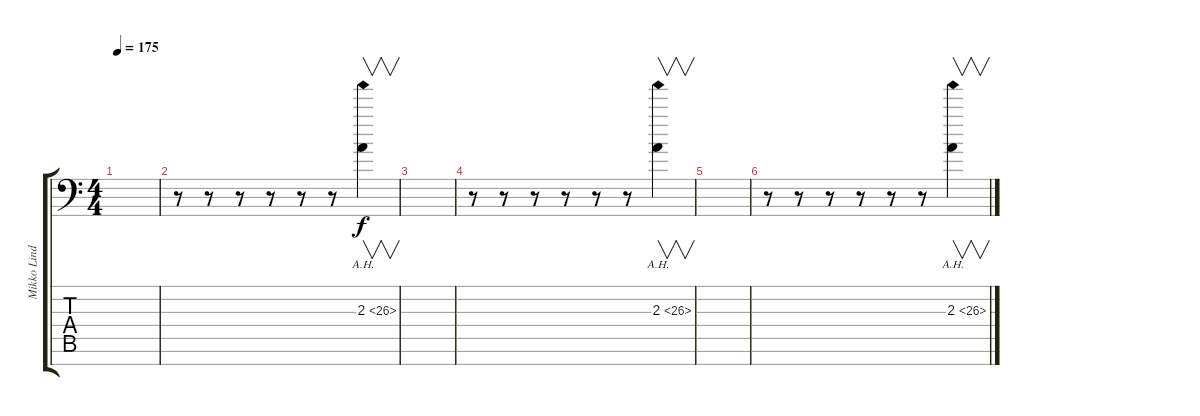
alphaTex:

\track ("Mikko Lindström" "Mikko Lind") {instrument acousticguitarsteel}
\staff {score tabs}
\tuning (E4 B3 G3 D3 A2 E2 A1) {hide}
\ts (4 4)
\tempo 175
\clef f4
\ks c
|
r.8 r.8 r.8 r.8 r.8 r.8 2.3{ah 24}.4{v} |
|
r.8 r.8 r.8 r.8 r.8 r.8 2.3{ah 24}.4{v} |
|
r.8 r.8 r.8 r.8 r.8 r.8 2.3{ah 24}.4{v}
